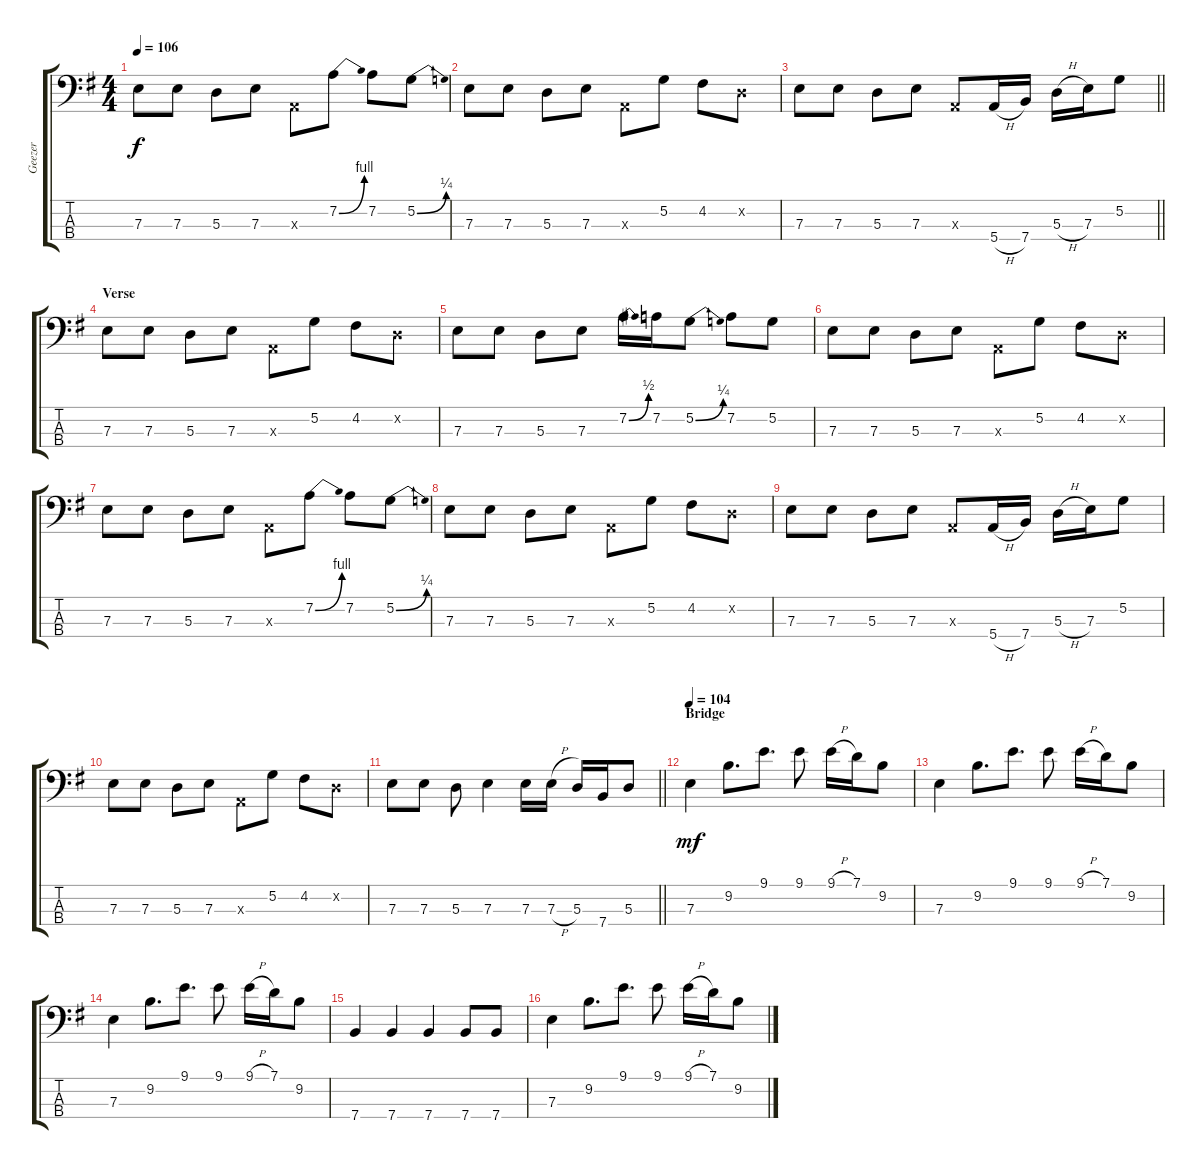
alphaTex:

\track ("Geezer" "Geezer") {instrument electricbassfinger}
\staff {score tabs}
\tuning (G2 D2 A1 E1) {hide}
\ts (4 4)
\tempo 106
\clef f4
\ks eminor
7.3.8{dy f} 7.3.8 5.3.8 7.3.8 0.3{x}.8 7.2{be (bend 0 0 60 4)}.8 7.2.8 5.2{be (bend 0 0 60 1)}.8 |
7.3.8 7.3.8 5.3.8 7.3.8 0.3{x}.8 5.2.8 4.2.8 0.2{x}.8 |
\barLineRight lightlight
7.3.8 7.3.8 5.3.8 7.3.8 0.3{x}.8 5.4{h}.16 7.4.16 5.3{h}.16 7.3.16 5.2.8 |
\section ("" "Verse")
7.3.8 7.3.8 5.3.8 7.3.8 0.3{x}.8 5.2.8 4.2.8 0.2{x}.8 |
7.3.8 7.3.8 5.3.8 7.3.8 7.2{be (bend 0 0 60 2)}.16 7.2.16 5.2{be (bend 0 0 60 1)}.8 7.2.8 5.2.8 |
7.3.8 7.3.8 5.3.8 7.3.8 0.3{x}.8 5.2.8 4.2.8 0.2{x}.8 |
7.3.8 7.3.8 5.3.8 7.3.8 0.3{x}.8 7.2{be (bend 0 0 60 4)}.8 7.2.8 5.2{be (bend 0 0 60 1)}.8 |
7.3.8 7.3.8 5.3.8 7.3.8 0.3{x}.8 5.2.8 4.2.8 0.2{x}.8 |
7.3.8 7.3.8 5.3.8 7.3.8 0.3{x}.8 5.4{h}.16 7.4.16 5.3{h}.16 7.3.16 5.2.8 |
7.3.8 7.3.8 5.3.8 7.3.8 0.3{x}.8 5.2.8 4.2.8 0.2{x}.8 |
\barLineRight lightlight
7.3.8 7.3.8 5.3.8 7.3.4 7.3.16 7.3{h}.16 5.3.16 7.4.16 5.3.8 |
\section ("" "Bridge")
\tempo 104
7.3.4{dy mf} 9.2.8{d} 9.1.8{d} 9.1.8 9.1{h}.16 7.1.16 9.2.8 |
7.3.4 9.2.8{d} 9.1.8{d} 9.1.8 9.1{h}.16 7.1.16 9.2.8 |
7.3.4 9.2.8{d} 9.1.8{d} 9.1.8 9.1{h}.16 7.1.16 9.2.8 |
7.4.4 7.4.4 7.4.4 7.4.8 7.4.8 |
7.3.4 9.2.8{d} 9.1.8{d} 9.1.8 9.1{h}.16 7.1.16 9.2.8
